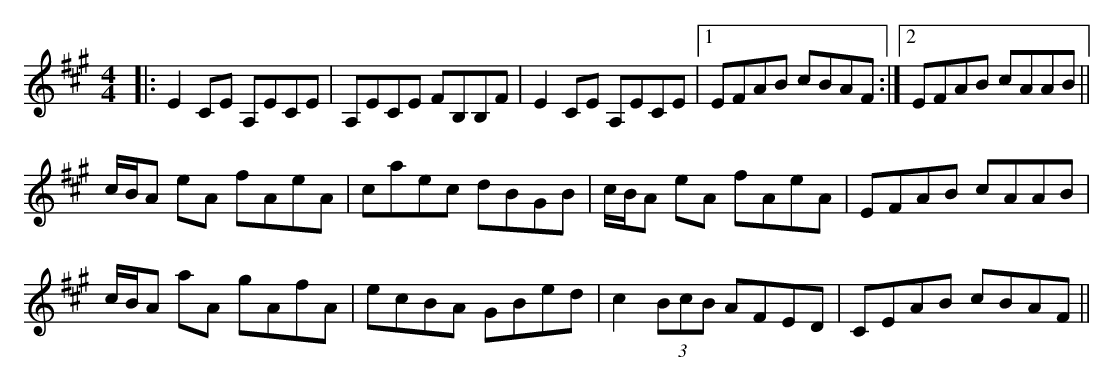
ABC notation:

X:1
M:4/4
K:A
|:E2CE A,ECE|A,ECE FB,B,F|E2CE A,ECE|1 EFAB cBAF:|2 EFAB cAAB||
c/B/A eA fAeA|caec dBGB|c/B/A eA fAeA|EFAB cAAB|
c/B/A aA gAfA|ecBA GBed|c2 (3BcB AFED|CEAB cBAF||
